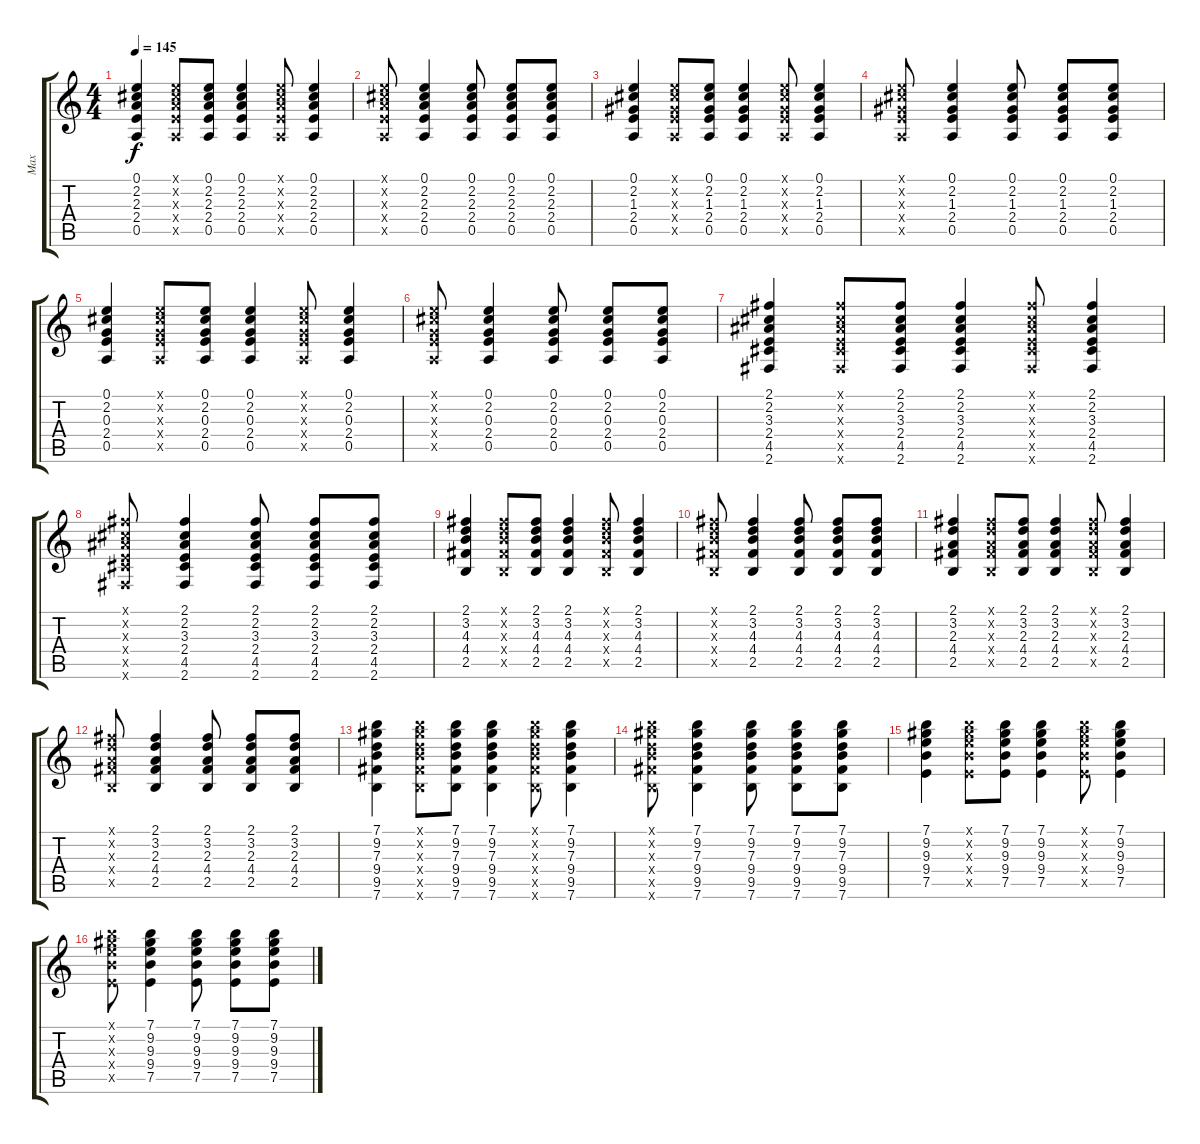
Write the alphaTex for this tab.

\track ("Max" "Max") {instrument electricguitarmuted}
\staff {score tabs}
\tuning (E4 B3 G3 D3 A2 E2) {hide}
\ts (4 4)
\tempo 145
\clef g2
\ks c
(0.1 2.2 2.3 2.4 0.5).4{dy f} (0.1{x} 2.2{x} 2.3{x} 2.4{x} 0.5{x}).8 (0.1 2.2 2.3 2.4 0.5).8 (0.1 2.2 2.3 2.4 0.5).4 (0.1{x} 2.2{x} 2.3{x} 2.4{x} 0.5{x}).8 (0.1 2.2 2.3 2.4 0.5).4 |
(0.1{x} 2.2{x} 2.3{x} 2.4{x} 0.5{x}).8 (0.1 2.2 2.3 2.4 0.5).4 (0.1 2.2 2.3 2.4 0.5).8 (0.1 2.2 2.3 2.4 0.5).8 (0.1 2.2 2.3 2.4 0.5).8 |
(0.1 2.2 1.3 2.4 0.5).4 (0.1{x} 2.2{x} 1.3{x} 2.4{x} 0.5{x}).8 (0.1 2.2 1.3 2.4 0.5).8 (0.1 2.2 1.3 2.4 0.5).4 (0.1{x} 2.2{x} 1.3{x} 2.4{x} 0.5{x}).8 (0.1 2.2 1.3 2.4 0.5).4 |
(0.1{x} 2.2{x} 1.3{x} 2.4{x} 0.5{x}).8 (0.1 2.2 1.3 2.4 0.5).4 (0.1 2.2 1.3 2.4 0.5).8 (0.1 2.2 1.3 2.4 0.5).8 (0.1 2.2 1.3 2.4 0.5).8 |
(0.1 2.2 0.3 2.4 0.5).4 (0.1{x} 2.2{x} 0.3{x} 2.4{x} 0.5{x}).8 (0.1 2.2 0.3 2.4 0.5).8 (0.1 2.2 0.3 2.4 0.5).4 (0.1{x} 2.2{x} 0.3{x} 2.4{x} 0.5{x}).8 (0.1 2.2 0.3 2.4 0.5).4 |
(0.1{x} 2.2{x} 0.3{x} 2.4{x} 0.5{x}).8 (0.1 2.2 0.3 2.4 0.5).4 (0.1 2.2 0.3 2.4 0.5).8 (0.1 2.2 0.3 2.4 0.5).8 (0.1 2.2 0.3 2.4 0.5).8 |
(2.1 2.2 3.3 2.4 4.5 2.6).4 (2.1{x} 2.2{x} 3.3{x} 2.4{x} 4.5{x} 2.6{x}).8 (2.1 2.2 3.3 2.4 4.5 2.6).8 (2.1 2.2 3.3 2.4 4.5 2.6).4 (2.1{x} 2.2{x} 3.3{x} 2.4{x} 4.5{x} 2.6{x}).8 (2.1 2.2 3.3 2.4 4.5 2.6).4 |
(2.1{x} 2.2{x} 3.3{x} 2.4{x} 4.5{x} 2.6{x}).8 (2.1 2.2 3.3 2.4 4.5 2.6).4 (2.1 2.2 3.3 2.4 4.5 2.6).8 (2.1 2.2 3.3 2.4 4.5 2.6).8 (2.1 2.2 3.3 2.4 4.5 2.6).8 |
(2.1 3.2 4.3 4.4 2.5).4 (2.1{x} 3.2{x} 4.3{x} 4.4{x} 2.5{x}).8 (2.1 3.2 4.3 4.4 2.5).8 (2.1 3.2 4.3 4.4 2.5).4 (2.1{x} 3.2{x} 4.3{x} 4.4{x} 2.5{x}).8 (2.1 3.2 4.3 4.4 2.5).4 |
(2.1{x} 3.2{x} 4.3{x} 4.4{x} 2.5{x}).8 (2.1 3.2 4.3 4.4 2.5).4 (2.1 3.2 4.3 4.4 2.5).8 (2.1 3.2 4.3 4.4 2.5).8 (2.1 3.2 4.3 4.4 2.5).8 |
(2.1 3.2 2.3 4.4 2.5).4 (2.1{x} 3.2{x} 2.3{x} 4.4{x} 2.5{x}).8 (2.1 3.2 2.3 4.4 2.5).8 (2.1 3.2 2.3 4.4 2.5).4 (2.1{x} 3.2{x} 2.3{x} 4.4{x} 2.5{x}).8 (2.1 3.2 2.3 4.4 2.5).4 |
(2.1{x} 3.2{x} 2.3{x} 4.4{x} 2.5{x}).8 (2.1 3.2 2.3 4.4 2.5).4 (2.1 3.2 2.3 4.4 2.5).8 (2.1 3.2 2.3 4.4 2.5).8 (2.1 3.2 2.3 4.4 2.5).8 |
(7.1 9.2 7.3 9.4 9.5 7.6).4 (7.1{x} 9.2{x} 7.3{x} 9.4{x} 9.5{x} 7.6{x}).8 (7.1 9.2 7.3 9.4 9.5 7.6).8 (7.1 9.2 7.3 9.4 9.5 7.6).4 (7.1{x} 9.2{x} 7.3{x} 9.4{x} 9.5{x} 7.6{x}).8 (7.1 9.2 7.3 9.4 9.5 7.6).4 |
(7.1{x} 9.2{x} 7.3{x} 9.4{x} 9.5{x} 7.6{x}).8 (7.1 9.2 7.3 9.4 9.5 7.6).4 (7.1 9.2 7.3 9.4 9.5 7.6).8 (7.1 9.2 7.3 9.4 9.5 7.6).8 (7.1 9.2 7.3 9.4 9.5 7.6).8 |
(7.1 9.2 9.3 9.4 7.5).4 (7.1{x} 9.2{x} 9.3{x} 9.4{x} 7.5{x}).8 (7.1 9.2 9.3 9.4 7.5).8 (7.1 9.2 9.3 9.4 7.5).4 (7.1{x} 9.2{x} 9.3{x} 9.4{x} 7.5{x}).8 (7.1 9.2 9.3 9.4 7.5).4 |
(7.1{x} 9.2{x} 9.3{x} 9.4{x} 7.5{x}).8 (7.1 9.2 9.3 9.4 7.5).4 (7.1 9.2 9.3 9.4 7.5).8 (7.1 9.2 9.3 9.4 7.5).8 (7.1 9.2 9.3 9.4 7.5).8
